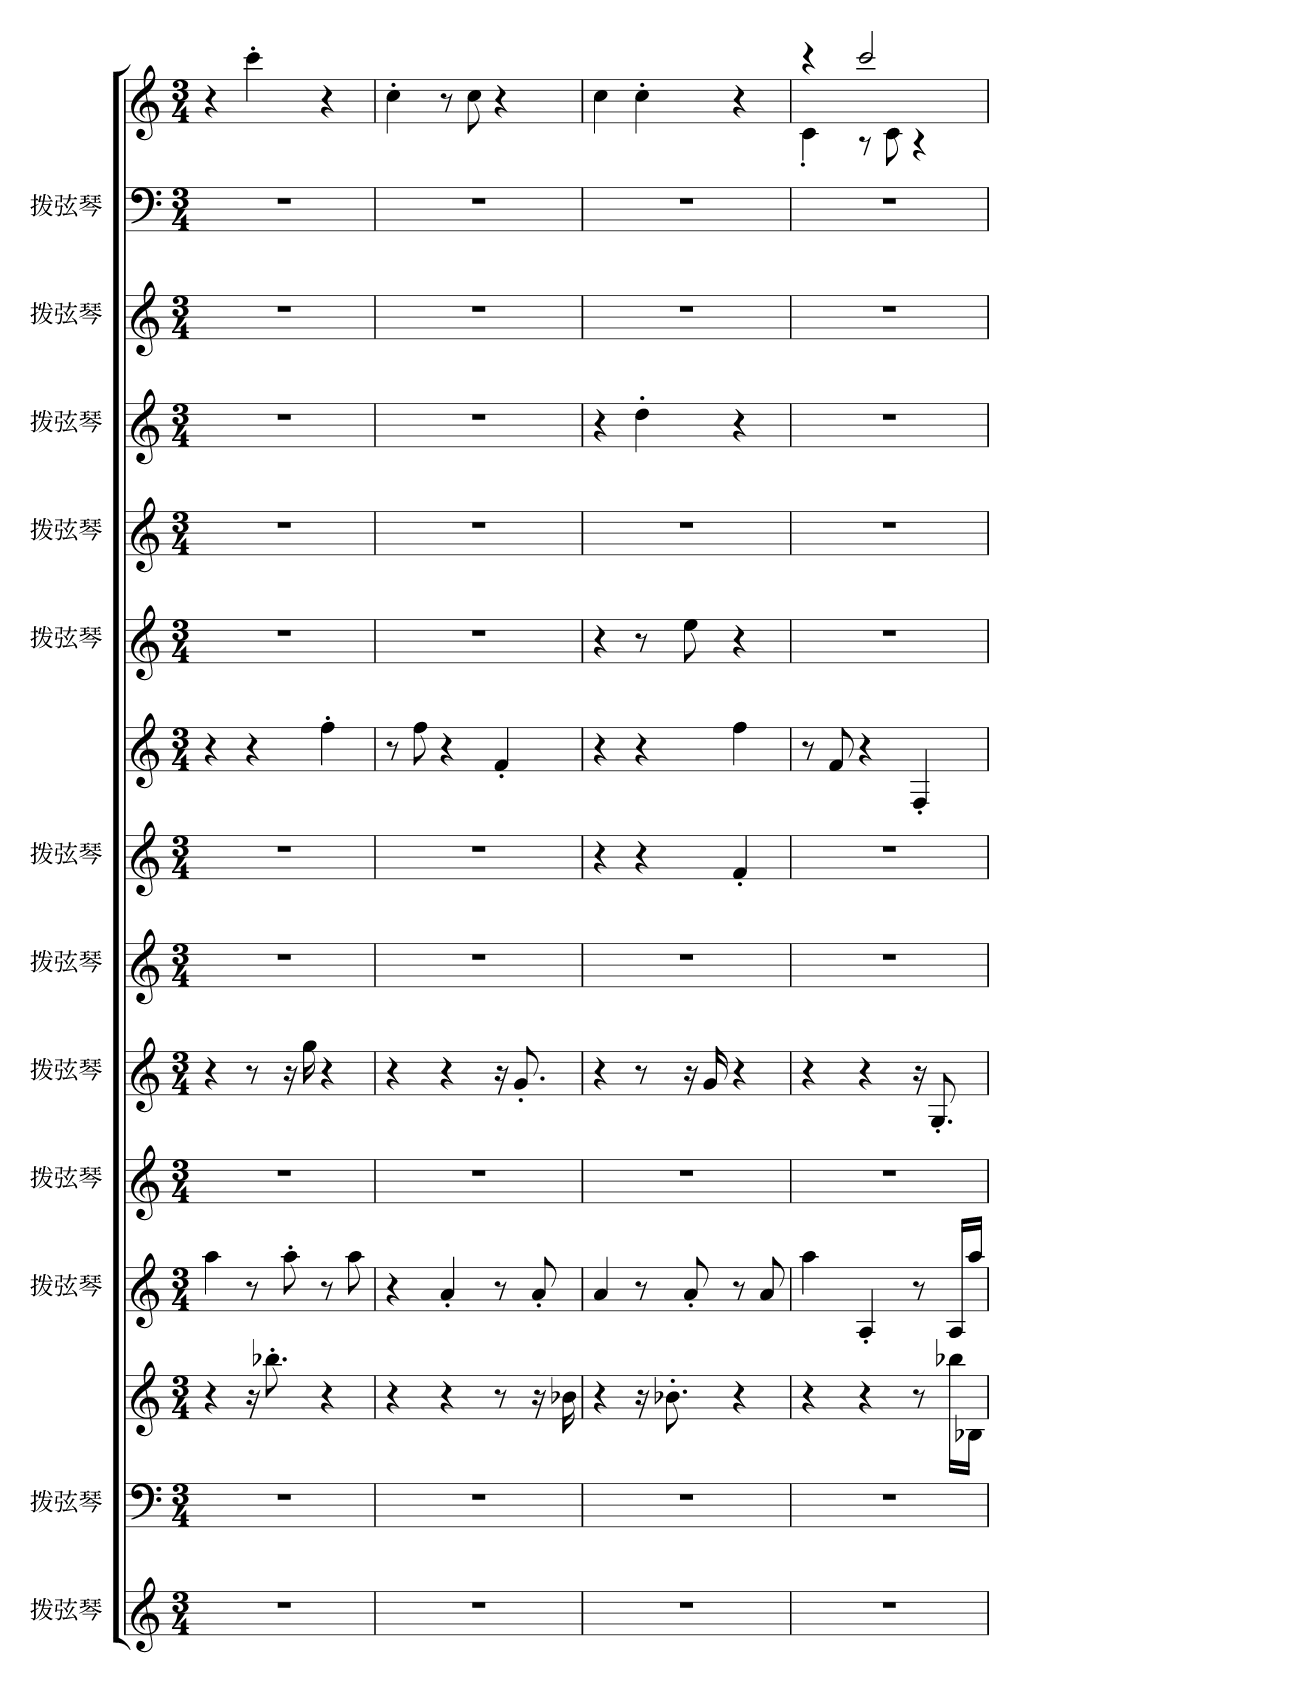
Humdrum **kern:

**kern	**kern	**kern	**kern	**kern	**kern	**kern	**kern	**kern	**kern	**kern	**kern	**kern	**kern	**kern
*part12	*part11	*part11	*part10	*part9	*part8	*part7	*part6	*part6	*part5	*part4	*part3	*part2	*part1	*part1
*staff15	*staff14	*staff13	*staff12	*staff11	*staff10	*staff9	*staff8	*staff7	*staff6	*staff5	*staff4	*staff3	*staff2	*staff1
*I"拨弦琴	*I"拨弦琴	*	*I"拨弦琴	*I"拨弦琴	*I"拨弦琴	*I"拨弦琴	*I"拨弦琴	*	*I"拨弦琴	*I"拨弦琴	*I"拨弦琴	*I"拨弦琴	*I"拨弦琴	*
*clefG2	*clefF4	*clefG2	*clefG2	*clefG2	*clefG2	*clefG2	*clefG2	*clefG2	*clefG2	*clefG2	*clefG2	*clefG2	*clefF4	*clefG2
*k[]	*k[]	*k[]	*k[]	*k[]	*k[]	*k[]	*k[]	*k[]	*k[]	*k[]	*k[]	*k[]	*k[]	*k[]
*M3/4	*M3/4	*M3/4	*M3/4	*M3/4	*M3/4	*M3/4	*M3/4	*M3/4	*M3/4	*M3/4	*M3/4	*M3/4	*M3/4	*M3/4
*MM110	*MM110	*MM110	*MM110	*MM110	*MM110	*MM110	*MM110	*MM110	*MM110	*MM110	*MM110	*MM110	*MM110	*MM110
=1	=1	=1	=1	=1	=1	=1	=1	=1	=1	=1	=1	=1	=1	=1
2.r	2.r	4r	4aa\	2.r	4r	2.r	2.r	4r	2.r	2.r	2.r	2.r	2.r	4r
.	.	16r	8r	.	8r	.	.	4r	.	.	.	.	.	4ccc'\
.	.	8.bb-X'\	.	.	.	.	.	.	.	.	.	.	.	.
.	.	.	8aa'\	.	16r	.	.	.	.	.	.	.	.	.
.	.	.	.	.	16gg\	.	.	.	.	.	.	.	.	.
.	.	4r	8r	.	4r	.	.	4ff'\	.	.	.	.	.	4r
.	.	.	8aa\	.	.	.	.	.	.	.	.	.	.	.
=2	=2	=2	=2	=2	=2	=2	=2	=2	=2	=2	=2	=2	=2	=2
2.r	2.r	4r	4r	2.r	4r	2.r	2.r	8r	2.r	2.r	2.r	2.r	2.r	4cc'\
.	.	.	.	.	.	.	.	8ff\	.	.	.	.	.	.
.	.	4r	4a'/	.	4r	.	.	4r	.	.	.	.	.	8r
.	.	.	.	.	.	.	.	.	.	.	.	.	.	8cc\
.	.	8r	8r	.	16r	.	.	4f'/	.	.	.	.	.	4r
.	.	.	.	.	8.g'/	.	.	.	.	.	.	.	.	.
.	.	16r	8a'/	.	.	.	.	.	.	.	.	.	.	.
.	.	16b-X\	.	.	.	.	.	.	.	.	.	.	.	.
=3	=3	=3	=3	=3	=3	=3	=3	=3	=3	=3	=3	=3	=3	=3
2.r	2.r	4r	4a/	2.r	4r	2.r	4r	4r	4r	2.r	4r	2.r	2.r	4cc\
.	.	16r	8r	.	8r	.	4r	4r	8r	.	4dd'\	.	.	4cc'\
.	.	8.b-X'\	.	.	.	.	.	.	.	.	.	.	.	.
.	.	.	8a'/	.	16r	.	.	.	8ee\	.	.	.	.	.
.	.	.	.	.	16g/	.	.	.	.	.	.	.	.	.
.	.	4r	8r	.	4r	.	4f'/	4ff\	4r	.	4r	.	.	4r
.	.	.	8a/	.	.	.	.	.	.	.	.	.	.	.
=4	=4	=4	=4	=4	=4	=4	=4	=4	=4	=4	=4	=4	=4	=4
*	*	*	*	*	*	*	*	*	*	*	*	*	*	*^
2.r	2.r	4r	4aa\	2.r	4r	2.r	2.r	8r	2.r	2.r	2.r	2.r	2.r	4r	4c'\
.	.	.	.	.	.	.	.	8f/	.	.	.	.	.	.	.
.	.	4r	4A'/	.	4r	.	.	4r	.	.	.	.	.	2ccc/	8r
.	.	.	.	.	.	.	.	.	.	.	.	.	.	.	8c\
.	.	8r	8r	.	16r	.	.	4F'/	.	.	.	.	.	.	4r
.	.	.	.	.	8.G'/	.	.	.	.	.	.	.	.	.	.
.	.	16bb-X\LL	16A/LL	.	.	.	.	.	.	.	.	.	.	.	.
.	.	16B-X\JJ	16aa/JJ	.	.	.	.	.	.	.	.	.	.	.	.
*	*	*	*	*	*	*	*	*	*	*	*	*	*	*v	*v
=	=	=	=	=	=	=	=	=	=	=	=	=	=	=
*-	*-	*-	*-	*-	*-	*-	*-	*-	*-	*-	*-	*-	*-	*-
